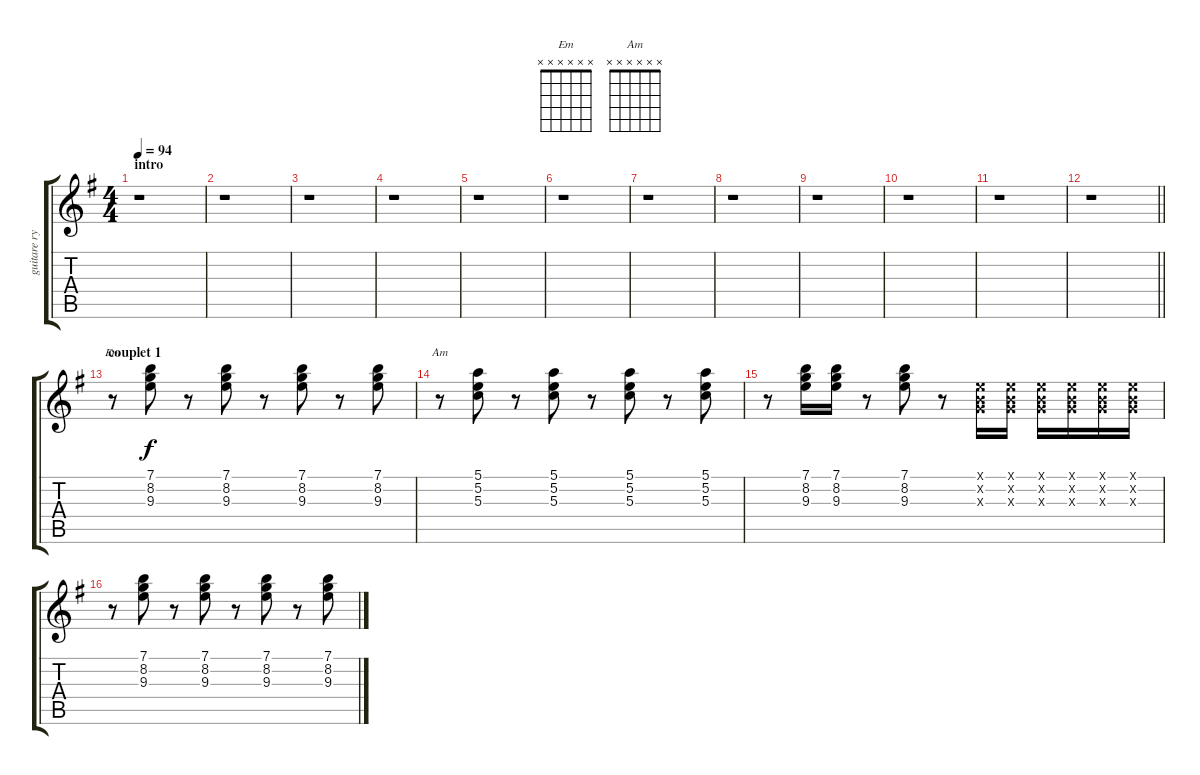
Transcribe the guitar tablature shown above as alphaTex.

\track ("guitare rythmique" "guitare ry") {instrument electricguitarclean}
\staff {score tabs}
\tuning (E4 B3 G3 D3 A2 E2) {hide}
\chord ("Em" x x x x x x)
\chord ("Am" x x x x x x)
\ts (4 4)
\section ("" "intro")
\tempo 94
\clef g2
\ks eminor
r.1{dy f instrument electricguitarclean} |
r.1 |
r.1 |
r.1 |
r.1 |
r.1 |
r.1 |
r.1 |
r.1 |
r.1 |
r.1 |
\barLineRight lightlight
r.1 |
\section ("" "couplet 1")
r.8{ch "Em"} (7.1 8.2 9.3).8 r.8 (7.1 8.2 9.3).8 r.8 (7.1 8.2 9.3).8 r.8 (7.1 8.2 9.3).8 |
r.8{ch "Am"} (5.1 5.2 5.3).8 r.8 (5.1 5.2 5.3).8 r.8 (5.1 5.2 5.3).8 r.8 (5.1 5.2 5.3).8 |
r.8 (7.1 8.2 9.3).16 (7.1 8.2 9.3).16 r.8 (7.1 8.2 9.3).8 r.8 (0.1{x} 0.2{x} 0.3{x}).16 (0.1{x} 0.2{x} 0.3{x}).16 (0.1{x} 0.2{x} 0.3{x}).16 (0.1{x} 0.2{x} 0.3{x}).16 (0.1{x} 0.2{x} 0.3{x}).16 (0.1{x} 0.2{x} 0.3{x}).16 |
r.8 (7.1 8.2 9.3).8 r.8 (7.1 8.2 9.3).8 r.8 (7.1 8.2 9.3).8 r.8 (7.1 8.2 9.3).8
